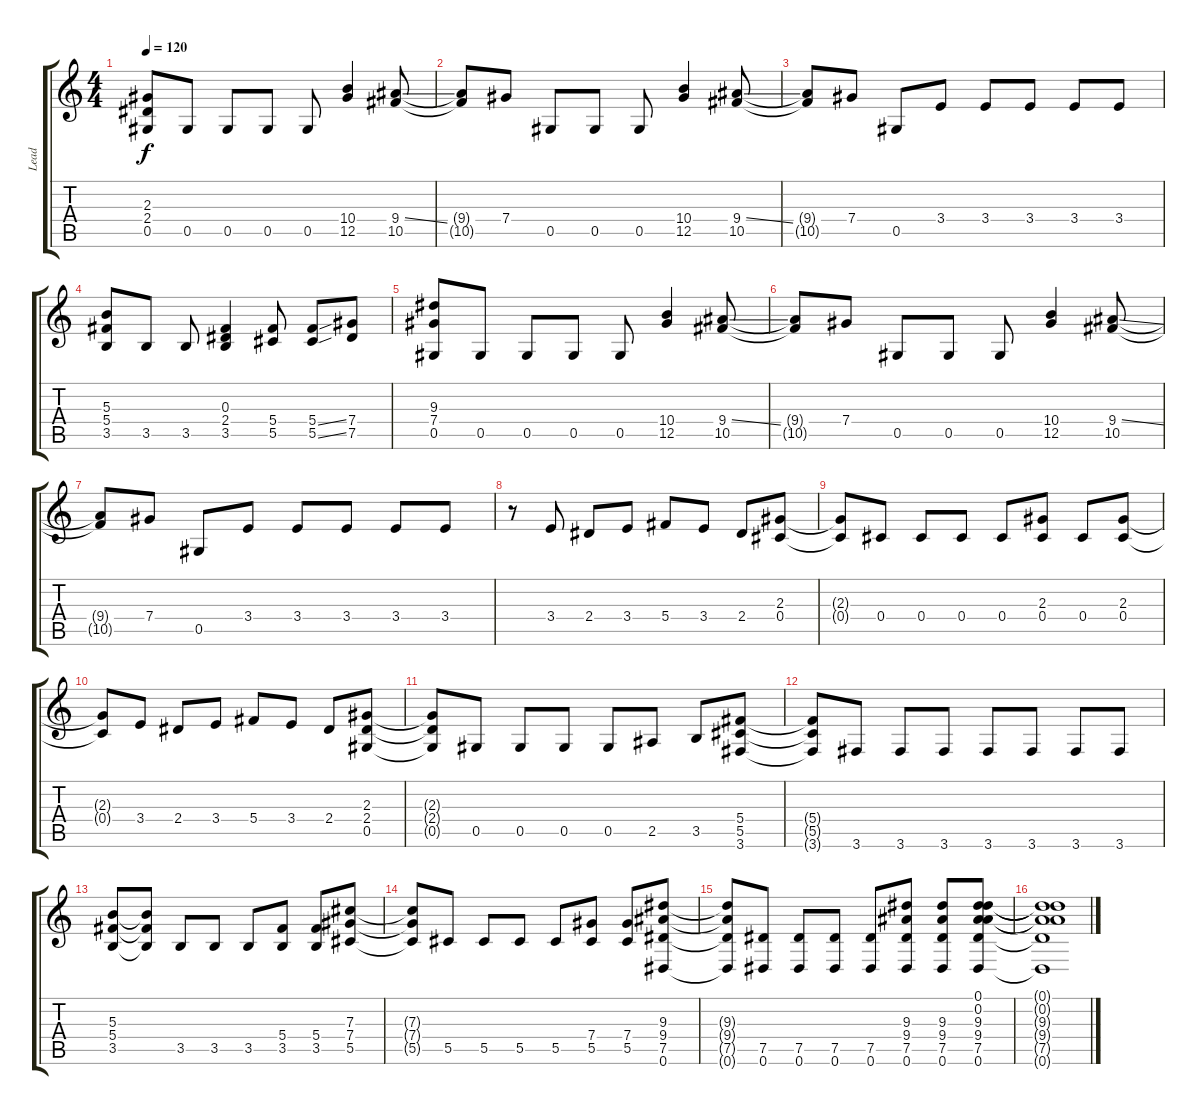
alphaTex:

\track ("Lead" "Lead") {instrument distortionguitar}
\staff {score tabs}
\tuning (Eb4 Bb3 Gb3 Db3 Ab2 Eb2) {hide}
\ts (4 4)
\tempo 120
\clef g2
\ks c
(2.3{t} 2.4{t} 0.5{t}).8{dy f} 0.5.8 0.5.8 0.5.8 0.5.8 (10.4 12.5).4 (9.4{ss} 10.5).8 |
(9.4{t} 10.5{t}).8 7.4.8 0.5.8 0.5.8 0.5.8 (10.4 12.5).4 (9.4{ss} 10.5).8 |
(9.4{t} 10.5{t}).8 7.4.8 0.5.8 3.4.8 3.4.8 3.4.8 3.4.8 3.4.8 |
(5.3 5.4 3.5).8 3.5.8 3.5.8 (0.3 2.4 3.5).4 (5.4 5.5).8 (5.4{ss} 5.5{ss}).8 (7.4 7.5).8 |
(9.3 7.4 0.5).8 0.5.8 0.5.8 0.5.8 0.5.8 (10.4 12.5).4 (9.4{ss} 10.5).8 |
(9.4{t} 10.5{t}).8 7.4.8 0.5.8 0.5.8 0.5.8 (10.4 12.5).4 (9.4{ss} 10.5).8 |
(9.4{t} 10.5{t}).8 7.4.8 0.5.8 3.4.8 3.4.8 3.4.8 3.4.8 3.4.8 |
r.8 3.4.8 2.4.8 3.4.8 5.4.8 3.4.8 2.4.8 (2.3 0.4).8 |
(2.3{t} 0.4{t}).8 0.4.8 0.4.8 0.4.8 0.4.8 (2.3 0.4).8 0.4.8 (2.3 0.4).8 |
(2.3{t} 0.4{t}).8 3.4.8 2.4.8 3.4.8 5.4.8 3.4.8 2.4.8 (2.3 2.4 0.5).8 |
(2.3{t} 2.4{t} 0.5{t}).8 0.5.8 0.5.8 0.5.8 0.5.8 2.5.8 3.5.8 (5.4 5.5 3.6).8 |
(5.4{t} 5.5{t} 3.6{t}).8 3.6.8 3.6.8 3.6.8 3.6.8 3.6.8 3.6.8 3.6.8 |
(5.3 5.4 3.5).8 (5.3{t} 5.4{t} 3.5{t}).8 3.5.8 3.5.8 3.5.8 (5.4 3.5).8 (5.4 3.5).8 (7.3 7.4 5.5).8 |
(7.3{t} 7.4{t} 5.5{t}).8 5.5.8 5.5.8 5.5.8 5.5.8 (7.4 5.5).8 (7.4 5.5).8 (9.3 9.4 7.5 0.6).8 |
(9.3{t} 9.4{t} 7.5{t} 0.6{t}).8 (7.5 0.6).8 (7.5 0.6).8 (7.5 0.6).8 (7.5 0.6).8 (9.3 9.4 7.5 0.6).8 (9.3 9.4 7.5 0.6).8 (0.1 0.2 9.3 9.4 7.5 0.6).8 |
(0.1{t} 0.2{t} 9.3{t} 9.4{t} 7.5{t} 0.6{t}).1
